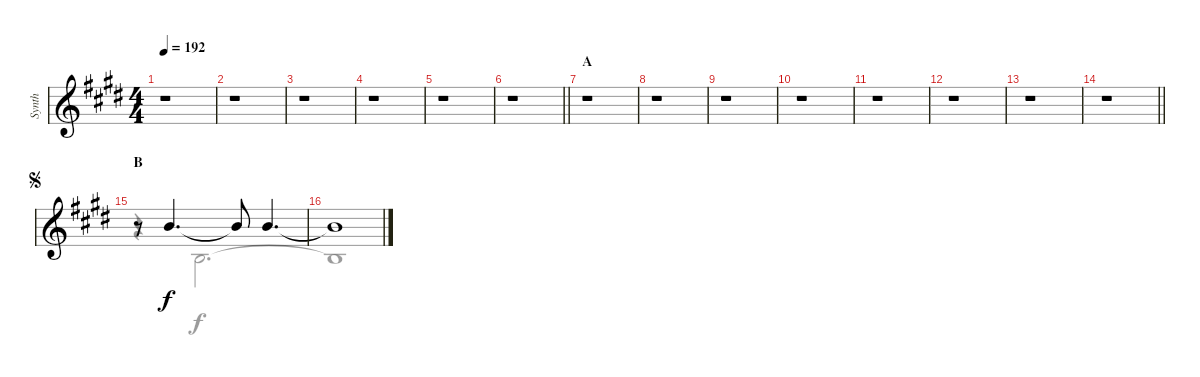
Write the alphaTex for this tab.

\track ("Synth" "Synth") {instrument pad8sweep}
\staff {score}
\tuning (Eb4 Bb3 Gb3 Db3 Ab2 Db2) {hide}
\voice
\ts (4 4)
\tempo 192
\clef g2
\ks c#minor
r.1{dy f} |
r.1 |
r.1 |
r.1 |
r.1 |
\barLineRight lightlight
r.1 |
\section ("" "A")
r.1 |
r.1 |
r.1 |
r.1 |
r.1 |
r.1 |
r.1 |
\barLineRight lightlight
r.1 |
\section ("" "B")
\jump segno
r.8 8.1.4{d} 8.1{t}.8 8.1.4{d} |
8.1{t}.1
\voice
\clef g2
\ottava regular
\simile none
\ks c#minor
|
|
|
|
|
\barLineRight lightlight
|
|
|
|
|
|
|
|
\barLineRight lightlight
|
r.4 5.3.2{d} |
5.3{t}.1
